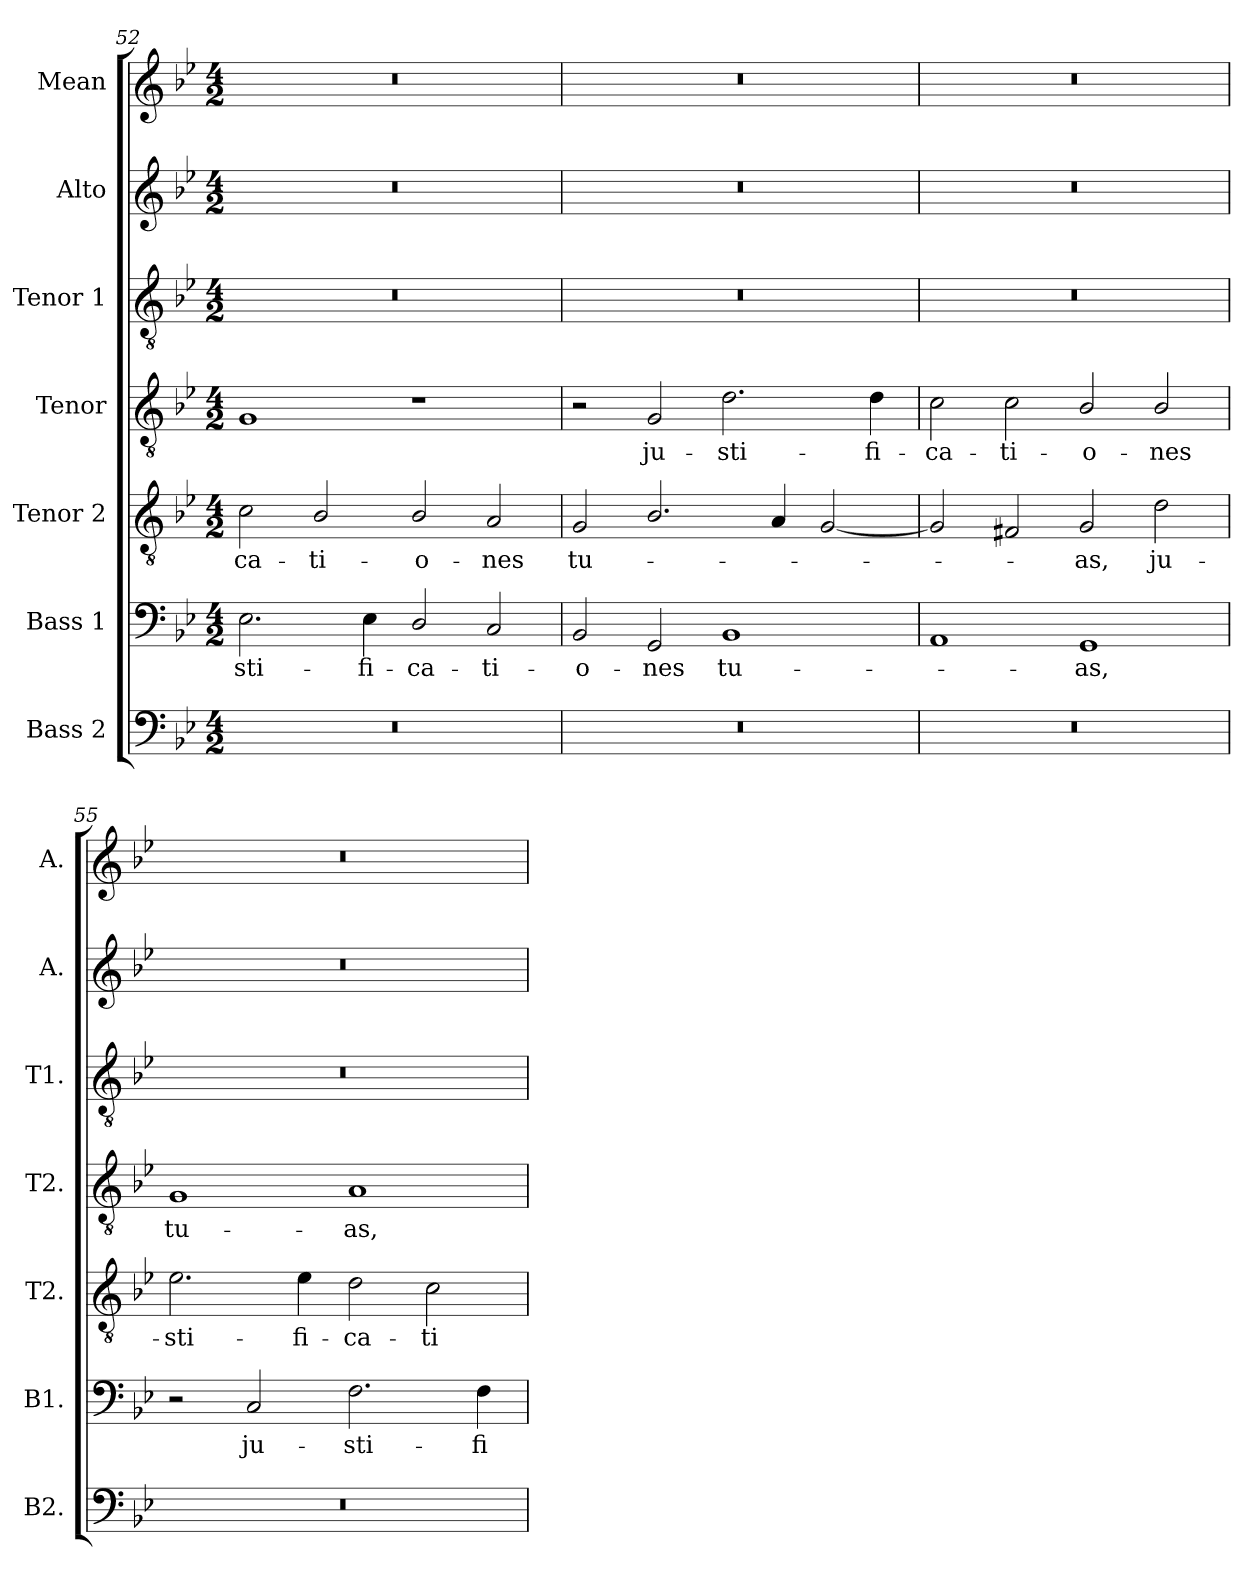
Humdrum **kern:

**kern	**kern	**text	**kern	**text	**kern	**text	**kern	**kern	**kern
*part7	*part6	*part6	*part5	*part5	*part4	*part4	*part3	*part2	*part1
*staff7	*staff6	*staff6	*staff5	*staff5	*staff4	*staff4	*staff3	*staff2	*staff1
*I"Bass 2	*I"Bass 1	*	*I"Tenor 2	*	*I"Tenor	*	*I"Tenor 1	*I"Alto	*I"Mean
*I'B2.	*I'B1.	*	*I'T2.	*	*I'T2.	*	*I'T1.	*I'A.	*I'A.
*clefF4	*clefF4	*	*clefGv2	*	*clefGv2	*	*clefGv2	*clefG2	*clefG2
*	*	*	*ITrd7c12	*	*ITrd7c12	*	*ITrd7c12	*	*
*k[b-e-]	*k[b-e-]	*	*k[b-e-]	*	*k[b-e-]	*	*k[b-e-]	*k[b-e-]	*k[b-e-]
*B-:	*B-:	*	*B-:	*	*B-:	*	*B-:	*B-:	*B-:
*M4/2	*M4/2	*	*M4/2	*	*M4/2	*	*M4/2	*M4/2	*M4/2
=52	=52	=52	=52	=52	=52	=52	=52	=52	=52
!LO:N:vis=1	!	!	!	!	!	!	!	!	!
!	!	!LO:LY:b:color=#000000	!	!	!	!	!	!	!
!	!	!	!	!LO:LY:b:color=#000000	!	!	!LO:N:vis=1	!LO:N:vis=1	!LO:N:vis=1
0r	2.E-i\	-sti-	2Ci\	-ca-	1GGi	.	0r	0r	0r
!	!	!	!	!LO:LY:b:color=#000000	!	!	!	!	!
.	.	.	2BB-i/	-ti-	.	.	.	.	.
!	!	!LO:LY:b:color=#000000	!	!	!	!	!	!	!
.	4E-i\	-fi-	.	.	.	.	.	.	.
!	!	!LO:LY:b:color=#000000	!	!	!	!	!	!	!
!	!	!	!	!LO:LY:b:color=#000000	!	!	!	!	!
.	2Di/	-ca-	2BB-i/	-o-	1r	.	.	.	.
!	!	!LO:LY:b:color=#000000	!	!	!	!	!	!	!
!	!	!	!	!LO:LY:b:color=#000000	!	!	!	!	!
.	2Ci/	-ti-	2AAi/	-nes	.	.	.	.	.
=53	=53	=53	=53	=53	=53	=53	=53	=53	=53
!LO:N:vis=1	!	!	!	!	!	!	!	!	!
!	!	!LO:LY:b:color=#000000	!	!	!	!	!	!	!
!	!	!	!	!LO:LY:b:color=#000000	!	!	!LO:N:vis=1	!LO:N:vis=1	!LO:N:vis=1
0r	2BB-i/	-o-	2GGi/	tu-	2r	.	0r	0r	0r
!	!	!LO:LY:b:color=#000000	!	!	!	!	!	!	!
!	!	!	!	!	!	!LO:LY:b:color=#000000	!	!	!
.	2GGi/	-nes	2.BB-i/	.	2GGi/	ju-	.	.	.
!	!	!LO:LY:b:color=#000000	!	!	!	!	!	!	!
!	!	!	!	!	!	!LO:LY:b:color=#000000	!	!	!
.	1BB-i	tu-	.	.	2.Di\	-sti-	.	.	.
.	.	.	4AAi/	.	.	.	.	.	.
.	.	.	[2GGi/	.	.	.	.	.	.
!	!	!	!	!	!	!LO:LY:b:color=#000000	!	!	!
.	.	.	.	.	4Di\	-fi-	.	.	.
=54	=54	=54	=54	=54	=54	=54	=54	=54	=54
!LO:N:vis=1	!	!	!	!	!	!	!	!	!
!	!	!	!	!	!	!LO:LY:b:color=#000000	!LO:N:vis=1	!LO:N:vis=1	!LO:N:vis=1
0r	1AAi	.	2GGi/]	.	2Ci\	-ca-	0r	0r	0r
!	!	!	!	!	!	!LO:LY:b:color=#000000	!	!	!
.	.	.	2FF#Xi/	.	2Ci\	-ti-	.	.	.
!	!	!LO:LY:b:color=#000000	!	!	!	!	!	!	!
!	!	!	!	!LO:LY:b:color=#000000	!	!	!	!	!
!	!	!	!	!	!	!LO:LY:b:color=#000000	!	!	!
.	1GGi	-as,	2GGi/	-as,	2BB-i/	-o-	.	.	.
!	!	!	!	!LO:LY:b:color=#000000	!	!	!	!	!
!	!	!	!	!	!	!LO:LY:b:color=#000000	!	!	!
.	.	.	2Di\	ju-	2BB-i/	-nes	.	.	.
!!LO:LB:g=z
=55	=55	=55	=55	=55	=55	=55	=55	=55	=55
!LO:N:vis=1	!	!	!	!	!	!	!	!	!
!	!	!	!	!LO:LY:b:color=#000000	!	!	!	!	!
!	!	!	!	!	!	!LO:LY:b:color=#000000	!LO:N:vis=1	!LO:N:vis=1	!LO:N:vis=1
0r	2r	.	2.E-i\	-sti-	1GGi	tu-	0r	0r	0r
!	!	!LO:LY:b:color=#000000	!	!	!	!	!	!	!
.	2Ci/	ju-	.	.	.	.	.	.	.
!	!	!	!	!LO:LY:b:color=#000000	!	!	!	!	!
.	.	.	4E-i\	-fi-	.	.	.	.	.
!	!	!LO:LY:b:color=#000000	!	!	!	!	!	!	!
!	!	!	!	!LO:LY:b:color=#000000	!	!	!	!	!
!	!	!	!	!	!	!LO:LY:b:color=#000000	!	!	!
.	2.Fi\	-sti-	2Di\	-ca-	1AAi	-as,	.	.	.
!	!	!	!	!LO:LY:b:color=#000000	!	!	!	!	!
.	.	.	2Ci\	-ti-	.	.	.	.	.
!	!	!LO:LY:b:color=#000000	!	!	!	!	!	!	!
.	4Fi\	-fi-	.	.	.	.	.	.	.
=	=	=	=	=	=	=	=	=	=
*-	*-	*-	*-	*-	*-	*-	*-	*-	*-
